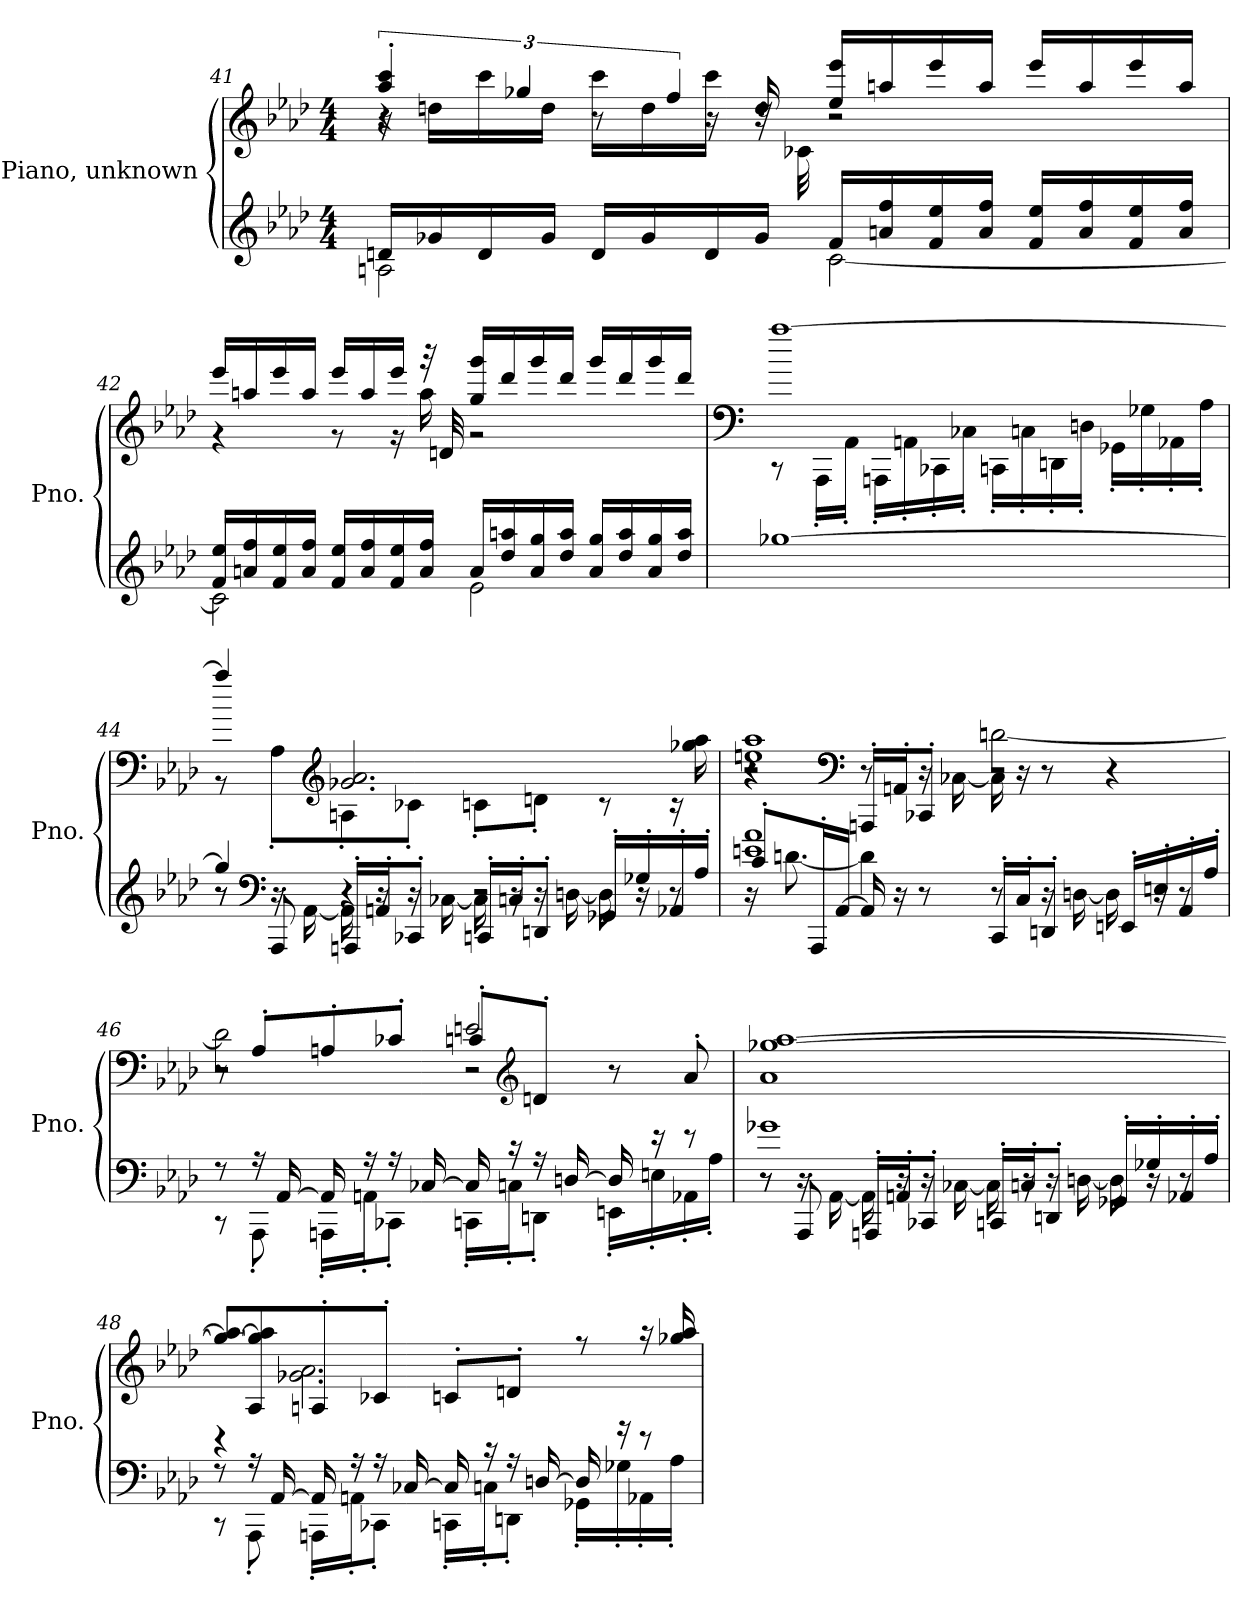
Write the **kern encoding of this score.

**kern	**kern
*part1	*part1
*staff2	*staff1
*I"Piano, unknown	*
*I'Pno.	*
!!LO:LB:g=z
*clefG2	*clefG2
*k[b-e-a-d-]	*k[b-e-a-d-]
*M4/4	*M4/4
=41	=41
*^	*^
*	*	*	*^
16dn/LL	2An\	6aa-/' 6ccc/'	16r	4r
16g-X/	.	.	16ddn\LL	.
16d/	.	.	16ccc\	.
.	.	6gg-X/	.	.
16g-/JJ	.	.	16dd\JJ	.
16d/LL	.	.	16ccc\LL	8r
16g-/	.	.	16dd\	.
.	.	6ff/	.	.
16d/	.	.	16ccc\JJ	16r
16g-/JJ	.	.	32r	16dd/
.	.	.	32c-X\	.
16f/LL	[2c\	16ee-/ 16eee-/LL	2r	2r
16an/ 16ff/	.	16aan/	.	.
16f/ 16ee-/	.	16eee-/	.	.
16a/ 16ff/JJ	.	16aa/JJ	.	.
16f/ 16ee-/LL	.	16eee-/LL	.	.
16a/ 16ff/	.	16aa/	.	.
16f/ 16ee-/	.	16eee-/	.	.
16a/ 16ff/JJ	.	16aa/JJ	.	.
*	*	*	*v	*v
!!LO:PB:g=z
=42	=42	=42	=42
16f/ 16ee-/LL	2c\]	16eee-/LL	4r
16an/ 16ff/	.	16aan/	.
16f/ 16ee-/	.	16eee-/	.
16a/ 16ff/JJ	.	16aa/JJ	.
16f/ 16ee-/LL	.	16eee-/LL	8r
16a/ 16ff/	.	16aa/	.
16f/ 16ee-/	.	16eee-/JJ	16r
16a/ 16ff/JJ	.	32r	16aa\
.	.	32dn/	.
16a/LL	2e-\	16gg/ 16ggg/LL	2r
16dd-/ 16aan/	.	16ddd-/	.
16a/ 16gg/	.	16ggg/	.
16dd-/ 16aa/JJ	.	16ddd-/JJ	.
16a/ 16gg/LL	.	16ggg/LL	.
16dd-/ 16aa/	.	16ddd-/	.
16a/ 16gg/	.	16ggg/	.
16dd-/ 16aa/JJ	.	16ddd-/JJ	.
*v	*v	*	*
!!LO:LB:g=z	!!
=43	=43	=43
*	*clefF4	*
[1gg-X	[1aa-	8r
.	.	16AAA-'\LL
.	.	16AA-'\JJ
.	.	16AAAn'\LL
.	.	16AAn'\
.	.	16CC-X'\
.	.	16C-X'\JJ
.	.	16CCn'\LL
.	.	16Cn'\
.	.	16DDn'\
.	.	16Dn'\JJ
.	.	16GG-X'\LL
.	.	16G-X'\
.	.	16AA-X'\
.	.	16A-'\JJ
!!LO:LB:g=z	!!
=44	=44	=44
*^	*	*
*	*^	*	*
4gg-/]	8r	8r	4aa-/]	8r
*clefF4	*	*	*	*
.	16r	8AAA-'/	.	8A-'\L
.	[16AA-\	.	.	.
*	*	*	*clefG2	*
4r	16AA-\]	16AAAn'/LL	2.g-X/ 2.a-/	8An'\
.	16r	16AAn'/J	.	.
.	16r	8CC-X'/J	.	8c-X'\J
.	[16C-X\	.	.	.
2r	16C-\]	16CCn'/LL	.	8cn'\L
.	16r	16Cn'/J	.	.
.	16r	8DDn'/J	.	8dn'\J
.	[16Dn\	.	.	.
.	16D\]	16GG-X'/LL	.	8r
.	16r	16G-X'/	.	.
.	8r	16AA-X'/	.	16r
.	.	16A-'/JJ	.	16gg-X\ 16aa-\
!!LO:LB:g=z
=45	=45	=45	=45	=45
*	*	*	*^	*^
1en 1a-	16r	8c'/L	1een 1aa-	2r	4r	4r
.	[8.dn\	.	.	.	.	.
.	.	16AAA-'/L	.	.	.	.
.	.	[16AA-/JJ	.	.	.	.
*	*	*	*clefF4	*	*	*
.	4d\]	16AA-/]	.	.	16AAAn'/LL	8r
.	.	16r	.	.	16AAn'/J	.
.	.	8r	.	.	8CC-X'/J	16r
.	.	.	.	.	.	[16C-X\
.	8r	16CC'/LL	.	[2dn\	2r	16C-\]
.	.	16C'/J	.	.	.	16r
.	16r	8DDn'/J	.	.	.	8r
.	[16Dn\	.	.	.	.	.
.	16D\]	16EEn'/LL	.	.	.	4r
.	16r	16En'/	.	.	.	.
.	8r	16AA-'/	.	.	.	.
.	.	16A-'/JJ	.	.	.	.
*	*v	*v	*	*	*	*
*	*	*	*	*v	*v
!!LO:LB:g=z
=46	=46	=46	=46	=46
8r	8r	2r	2d\]	8r
16r	8AAA-'\	.	.	8A-'/L
[16AA-/	.	.	.	.
16AA-/]	16AAAn'\LL	.	.	8An'/
16r	16AAn'\J	.	.	.
16r	8CC-X'\J	.	.	8c-X'/J
[16C-X/	.	.	.	.
16C-/]	16CCn'\LL	2en/	2r	8cn'/L
16r	16Cn'\J	.	.	.
*	*	*clefG2	*	*
16r	8DDn'\J	.	.	8dn'/J
[16Dn/	.	.	.	.
16D/]	16EEn'\LL	.	.	8r
16r	16En'\	.	.	.
8r	16AA-X'\	.	.	8a-'/
.	16A-'\JJ	.	.	.
*	*	*	*v	*v
!!LO:LB:g=z
=47	=47	=47	=47
*	*^	*	*
1g-X	8r	8r	[1gg-X [1aa-	1a-
.	16r	8AAA-'/	.	.
.	[16AA-\	.	.	.
.	16AA-\]	16AAAn'/LL	.	.
.	16r	16AAn'/J	.	.
.	16r	8CC-X'/J	.	.
.	[16C-X\	.	.	.
.	16C-\]	16CCn'/LL	.	.
.	16r	16Cn'/J	.	.
.	16r	8DDn'/J	.	.
.	[16Dn\	.	.	.
.	16D\]	16GG-X'/LL	.	.
.	16r	16G-X'/	.	.
.	8r	16AA-X'/	.	.
.	.	16A-'/JJ	.	.
*	*v	*v	*	*
!!LO:PB:g=z	!!
=48	=48	=48	=48
8r	8r	8gg-/_ 8aa-/_L	4r
16r	8AAA-'\	8A-/ 8gg-/] 8aa-/]	.
[16AA-/	.	.	.
16AA-/]	16AAAn'\LL	8An'/	2.g-X\ 2.a-\
16r	16AAn'\J	.	.
16r	8CC-X'\J	8c-X'/J	.
[16C-X/	.	.	.
16C-/]	16CCn'\LL	8cn'/L	.
16r	16Cn'\J	.	.
16r	8DDn'\J	8dn'/J	.
[16Dn/	.	.	.
16D/]	16GG-X'\LL	8r	.
16r	16G-X'\	.	.
8r	16AA-X'\	16r	.
.	16A-'\JJ	16gg-X/ 16aa-/	.
*v	*v	*	*
*	*v	*v
=	=
*-	*-
